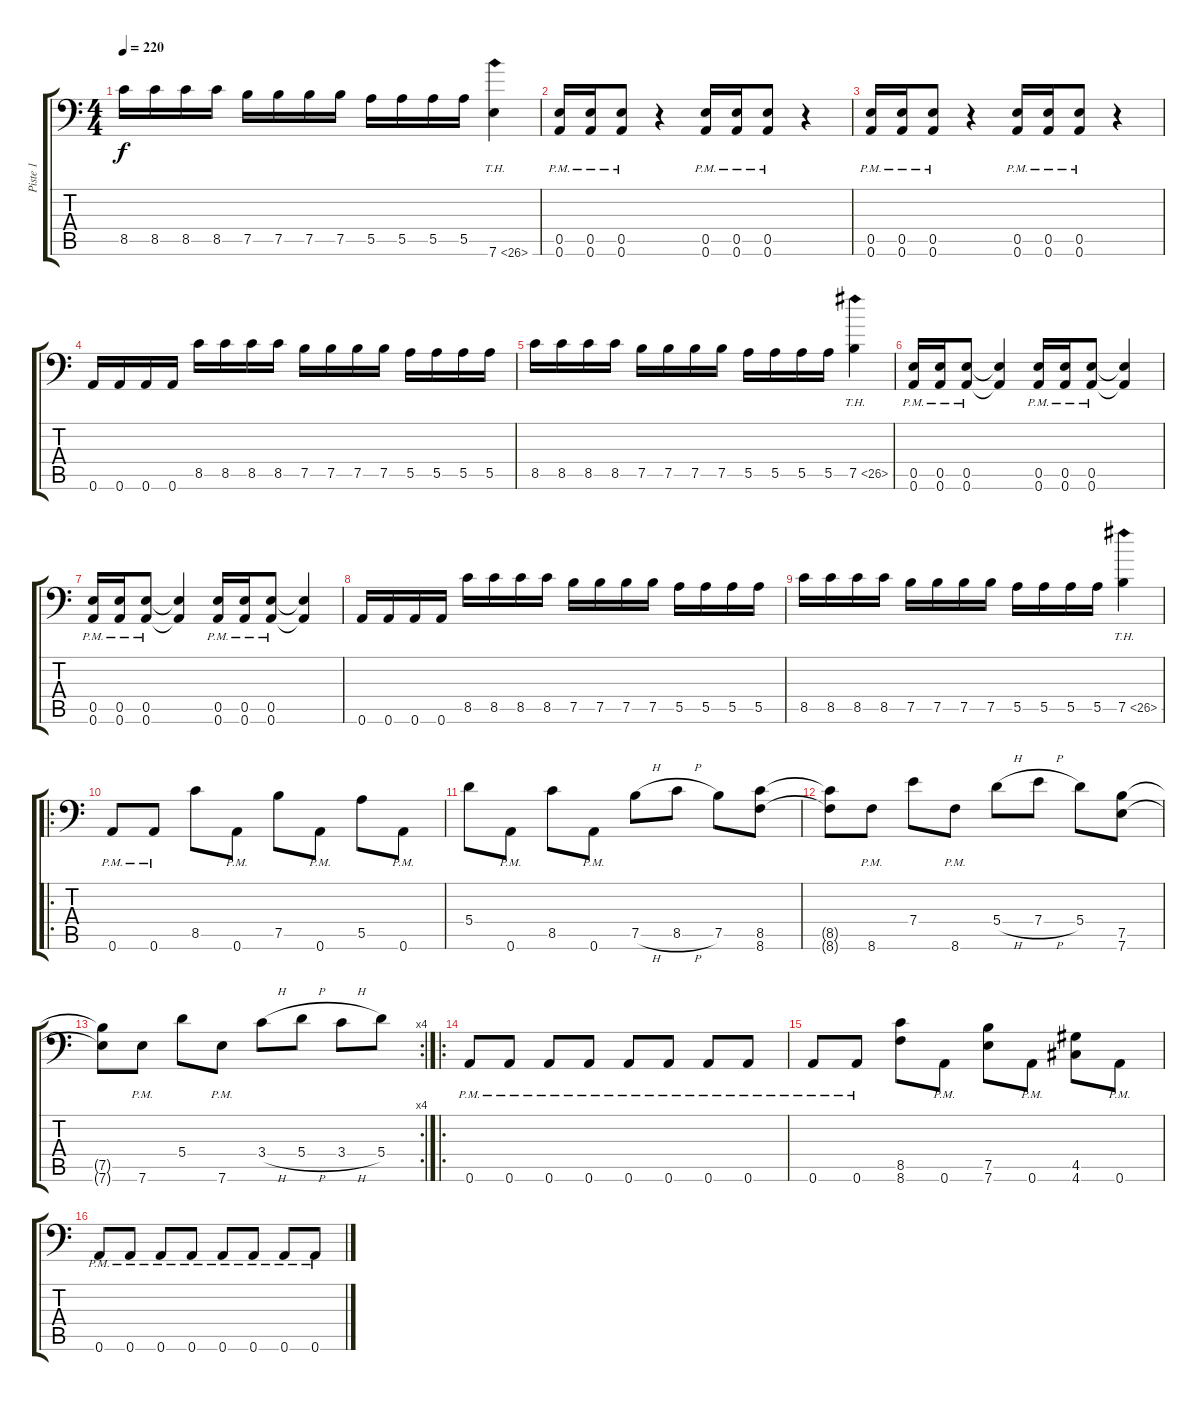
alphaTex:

\track ("Piste 1" "Piste 1") {instrument overdrivenguitar}
\staff {score tabs}
\tuning (B3 Gb3 D3 A2 E2 A1) {hide}
\ts (4 4)
\tempo 220
\clef f4
\ks c
8.5.16{dy f} 8.5.16 8.5.16 8.5.16 7.5.16 7.5.16 7.5.16 7.5.16 5.5.16 5.5.16 5.5.16 5.5.16 7.6{th 19}.4 |
(0.5{pm} 0.6{pm}).16 (0.5{pm} 0.6{pm}).16 (0.5{pm} 0.6{pm}).8 r.4 (0.5{pm} 0.6{pm}).16 (0.5{pm} 0.6{pm}).16 (0.5{pm} 0.6{pm}).8 r.4 |
(0.5{pm} 0.6{pm}).16 (0.5{pm} 0.6{pm}).16 (0.5{pm} 0.6{pm}).8 r.4 (0.5{pm} 0.6{pm}).16 (0.5{pm} 0.6{pm}).16 (0.5{pm} 0.6{pm}).8 r.4 |
0.6.16 0.6.16 0.6.16 0.6.16 8.5.16 8.5.16 8.5.16 8.5.16 7.5.16 7.5.16 7.5.16 7.5.16 5.5.16 5.5.16 5.5.16 5.5.16 |
8.5.16 8.5.16 8.5.16 8.5.16 7.5.16 7.5.16 7.5.16 7.5.16 5.5.16 5.5.16 5.5.16 5.5.16 7.5{th 19}.4 |
(0.5{pm} 0.6{pm}).16 (0.5{pm} 0.6{pm}).16 (0.5{pm} 0.6{pm}).8 (0.5{t} 0.6{t}).4 (0.5{pm} 0.6{pm}).16 (0.5{pm} 0.6{pm}).16 (0.5{pm} 0.6{pm}).8 (0.5{t} 0.6{t}).4 |
(0.5{pm} 0.6{pm}).16 (0.5{pm} 0.6{pm}).16 (0.5{pm} 0.6{pm}).8 (0.5{t} 0.6{t}).4 (0.5{pm} 0.6{pm}).16 (0.5{pm} 0.6{pm}).16 (0.5{pm} 0.6{pm}).8 (0.5{t} 0.6{t}).4 |
0.6.16 0.6.16 0.6.16 0.6.16 8.5.16 8.5.16 8.5.16 8.5.16 7.5.16 7.5.16 7.5.16 7.5.16 5.5.16 5.5.16 5.5.16 5.5.16 |
8.5.16 8.5.16 8.5.16 8.5.16 7.5.16 7.5.16 7.5.16 7.5.16 5.5.16 5.5.16 5.5.16 5.5.16 7.5{th 19}.4 |
\ro
0.6{pm}.8 0.6{pm}.8 8.5.8 0.6{pm}.8 7.5.8 0.6{pm}.8 5.5.8 0.6{pm}.8 |
5.4.8 0.6{pm}.8 8.5.8 0.6{pm}.8 7.5{h}.8 8.5{h}.8 7.5.8 (8.5 8.6).8 |
(8.5{t} 8.6{t}).8 8.6{pm}.8 7.4.8 8.6{pm}.8 5.4{h}.8 7.4{h}.8 5.4.8 (7.5 7.6).8 |
\rc 4
(7.5{t} 7.6{t}).8 7.6{pm}.8 5.4.8 7.6{pm}.8 3.4{h}.8 5.4{h}.8 3.4{h}.8 5.4.8 |
\ro
0.6{pm}.8 0.6{pm}.8 0.6{pm}.8 0.6{pm}.8 0.6{pm}.8 0.6{pm}.8 0.6{pm}.8 0.6{pm}.8 |
0.6{pm}.8 0.6{pm}.8 (8.5 8.6).8 0.6{pm}.8 (7.5 7.6).8 0.6{pm}.8 (4.5 4.6).8 0.6{pm}.8 |
0.6{pm}.8 0.6{pm}.8 0.6{pm}.8 0.6{pm}.8 0.6{pm}.8 0.6{pm}.8 0.6{pm}.8 0.6{pm}.8
